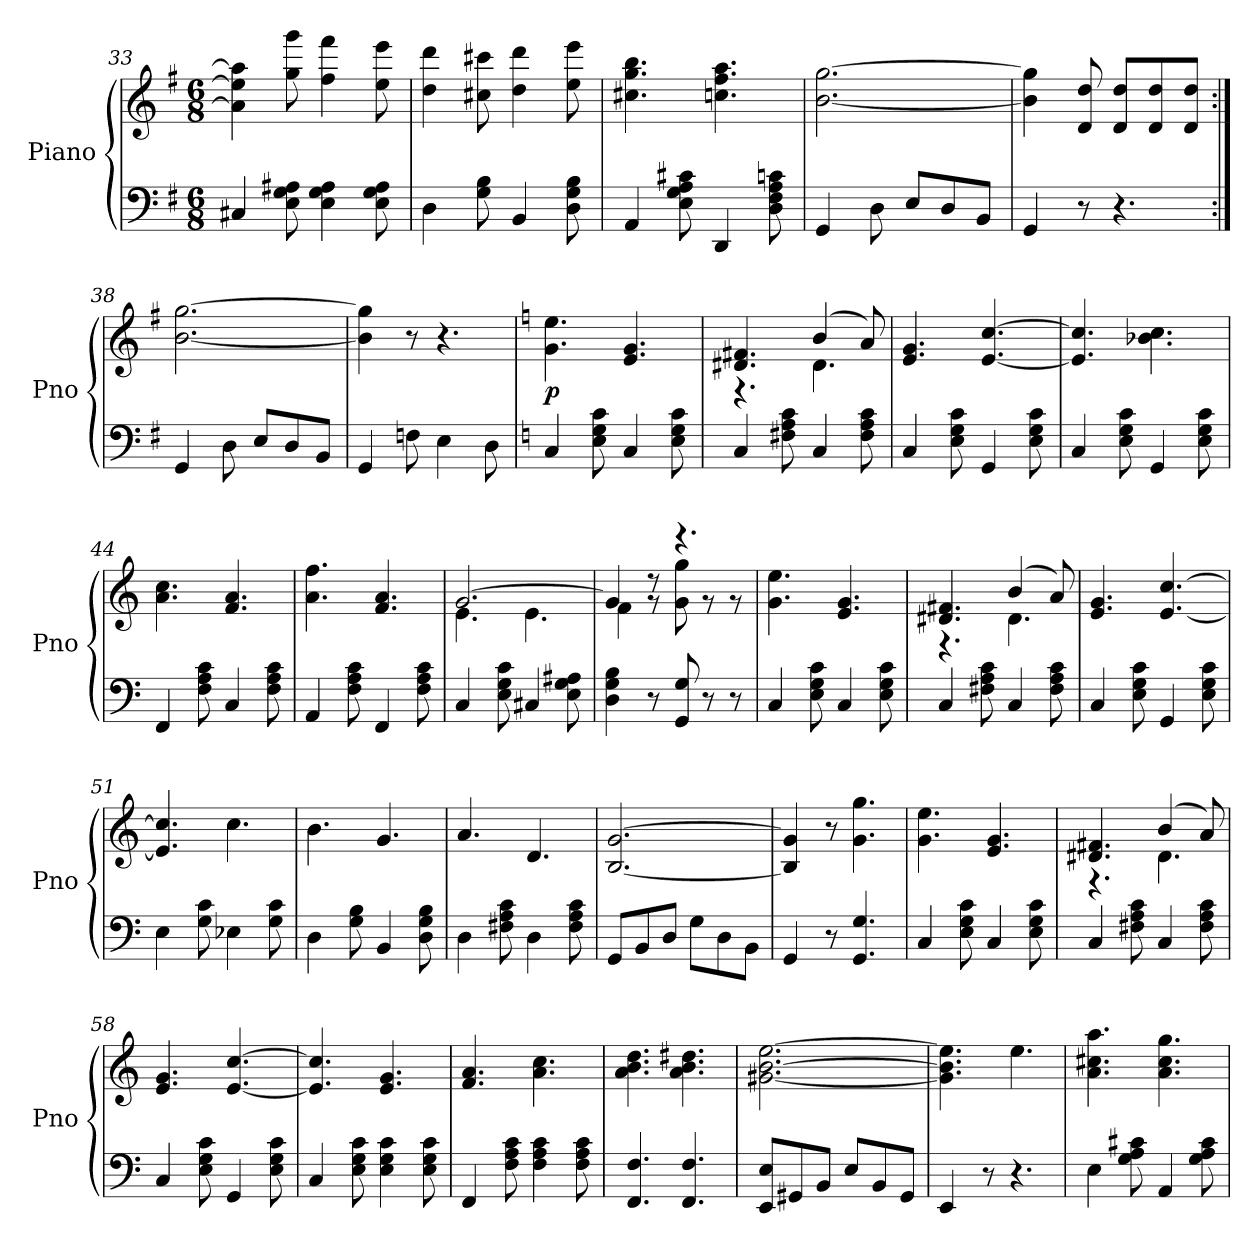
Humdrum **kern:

**kern	**kern	**dynam
*part1	*part1	*part1
*staff2	*staff1	*staff1/2
*I"Piano	*	*
*I'Pno	*	*
*clefF4	*clefG2	*
*k[f#]	*k[f#]	*
*M6/8	*M6/8	*
=33	=33	=33
4C#X	4a] 4ee] 4aa]	.
8E 8G 8A#X	8gg 8ggg	.
4E 4G 4A#	4ff# 4fff#	.
8E 8G 8A#	8ee 8eee	.
=34	=34	=34
4D	4dd 4ddd	.
8G 8B	8cc#X 8ccc#X	.
4BB	4dd 4ddd	.
8D 8G 8B	8ee 8eee	.
=35	=35	=35
4AA	4.cc#X 4.gg 4.bb	.
8E 8G 8A 8c#X	.	.
4DD	4.ccn 4.ff# 4.aa	.
8D 8F# 8A 8cn	.	.
=36	=36	=36
4GG	[2.b [2.gg	.
8D	.	.
8EL	.	.
8D	.	.
8BBJ	.	.
=37	=37	=37
4GG	4b] 4gg]	.
8r	8d 8dd	.
4.r	8d 8ddL	.
.	8d 8dd	.
.	8d 8ddJ	.
=38:|!	=38:|!	=38:|!
4GG	[2.b [2.gg	.
8D	.	.
8EL	.	.
8D	.	.
8BBJ	.	.
=39	=39	=39
4GG	4b] 4gg]	.
8Fn	8r	.
4E	4.r	.
8D	.	.
=40	=40	=40
*k[]	*k[]	*
4C	4.g 4.ee	p
8E 8G 8c	.	.
4C	4.e 4.g	.
8E 8G 8c	.	.
=41	=41	=41
*	*^	*
4C	4.d#X 4.f#X	4.r	.
8F#X 8A 8c	.	.	.
4C	(4b	4.d#	.
8F# 8A 8c	8a)	.	.
*	*v	*v	*
=42	=42	=42
4C	4.e 4.g	.
8E 8G 8c	.	.
4GG	[4.e [4.cc	.
8E 8G 8c	.	.
=43	=43	=43
4C	4.e] 4.cc]	.
8E 8G 8c	.	.
4GG	4.b-X 4.cc	.
8E 8G 8c	.	.
=44	=44	=44
4FF	4.a 4.cc	.
8F 8A 8c	.	.
4C	4.f 4.a	.
8F 8A 8c	.	.
=45	=45	=45
4AA	4.a 4.ff	.
8F 8A 8c	.	.
4FF	4.f 4.a	.
8F 8A 8c	.	.
=46	=46	=46
*	*^	*
4C	[2.g	4.e	.
8E 8G 8c	.	.	.
4C#X	.	4.e	.
8E 8G 8A#X	.	.	.
=47	=47	=47	=47
4D 4G 4B	4g]	4f	.
8r	8r	8r	.
8GG 8G	4.r	8g 8gg	.
8r	.	8r	.
8r	.	8r	.
*	*v	*v	*
=48	=48	=48
4C	4.g 4.ee	.
8E 8G 8c	.	.
4C	4.e 4.g	.
8E 8G 8c	.	.
=49	=49	=49
*	*^	*
4C	4.d#X 4.f#X	4.r	.
8F#X 8A 8c	.	.	.
4C	(4b	4.d#	.
8F# 8A 8c	8a)	.	.
*	*v	*v	*
=50	=50	=50
4C	4.e 4.g	.
8E 8G 8c	.	.
4GG	[4.e [4.cc	.
8E 8G 8c	.	.
=51	=51	=51
4E	4.e] 4.cc]	.
8G 8c	.	.
4E-X	4.cc	.
8G 8c	.	.
=52	=52	=52
4D	4.b	.
8G 8B	.	.
4BB	4.g	.
8D 8G 8B	.	.
=53	=53	=53
4D	4.a	.
8F#X 8A 8c	.	.
4D	4.d	.
8F# 8A 8c	.	.
=54	=54	=54
8GGL	[2.B [2.g	.
8BB	.	.
8DJ	.	.
8GL	.	.
8D	.	.
8BBJ	.	.
=55	=55	=55
4GG	4B] 4g]	.
8r	8r	.
4.GG 4.G	4.g 4.gg	.
=56	=56	=56
4C	4.g 4.ee	.
8E 8G 8c	.	.
4C	4.e 4.g	.
8E 8G 8c	.	.
=57	=57	=57
*	*^	*
4C	4.d#X 4.f#X	4.r	.
8F#X 8A 8c	.	.	.
4C	(4b	4.d#	.
8F# 8A 8c	8a)	.	.
*	*v	*v	*
=58	=58	=58
4C	4.e 4.g	.
8E 8G 8c	.	.
4GG	[4.e [4.cc	.
8E 8G 8c	.	.
=59	=59	=59
4C	4.e] 4.cc]	.
8E 8G 8c	.	.
4E 4G 4c	4.e 4.g	.
8E 8G 8c	.	.
=60	=60	=60
4FF	4.f 4.a	.
8F 8A 8c	.	.
4F 4A 4c	4.a 4.cc	.
8F 8A 8c	.	.
=61	=61	=61
4.FF 4.F	4.a 4.b 4.dd	.
4.FF 4.F	4.a 4.b 4.dd#X	.
=62	=62	=62
8EE 8EL	[2.g#X [2.b [2.ee	.
8GG#X	.	.
8BBJ	.	.
8EL	.	.
8BB	.	.
8GG#J	.	.
=63	=63	=63
4EE	4.g#] 4.b] 4.ee]	.
8r	.	.
4.r	4.ee	.
=64	=64	=64
4E	4.a 4.cc#X 4.aa	.
8G 8A 8c#X	.	.
4AA	4.a 4.cc# 4.gg	.
8G 8A 8c#	.	.
=	=	=
*-	*-	*-
